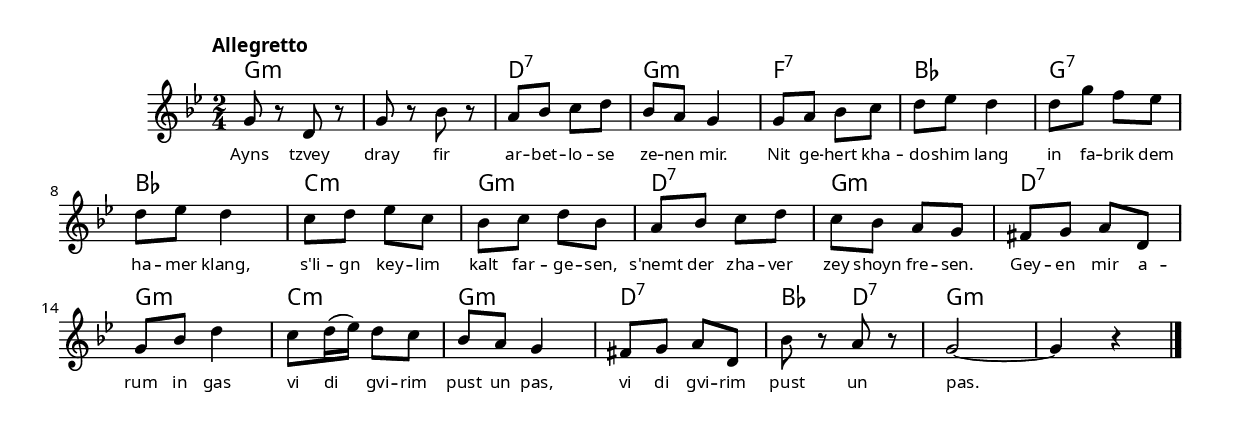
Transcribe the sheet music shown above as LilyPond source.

\version "2.18.2"
\language "english"
\include "../../../../templates/preamble.ly"

mel = \relative g' {
  g8 r d r    |
  g r bf r    |
  a bf c d    |
  bf a g4     |
  g8 a bf c   |
  d ef d4     |
  d8 g f ef   |
  d ef d4     |
  c8 d ef c   |
  bf c d bf   |
  a bf c d    |
  c bf a g    |
  fs g a d,   |
  g bf d4     |
  c8 d16( ef) d8 c |
  bf a g4     |
  fs8 g a d,  |
  bf' r a r   |
  g2~   |
  g4 r
  }

acc = \chordmode {
  g2:m  |
  g:m   |
  d:7      |
  g:m      |
  f:7      |
  bf       |
  g:7      |
  bf       |
  c:m      |
  g:m      |
  d:7      |
  g:m      |
  d:7      |
  g:m      |
  c:m      |
  g:m      |
  d:7      |
  bf4 d4:7  |
  g2:m      |
  g:m
  }

\score {
  <<
    \new ChordNames {
        \acc

        }
    \new Staff {
      \clef treble
      \key g \minor
      \time 2/4
      \tempo Allegretto
      \new Voice = "melody" {
        \mel
\bar "|."

        }
      }
    \new Lyrics \lyricsto "melody" {
      Ayns tzvey dray fir
ar -- bet -- lo -- se ze -- nen mir.
Nit ge -- hert kha -- do -- shim lang
in fa -- brik dem ha -- mer klang,
s'li -- gn key -- lim kalt far -- ge -- sen,
s'nemt der zha -- ver zey shoyn fre -- sen.
Gey -- en mir a -- rum in gas
vi di gvi -- rim pust un pas,
vi di gvi -- rim pust un pas.

      }
    >>
  }
